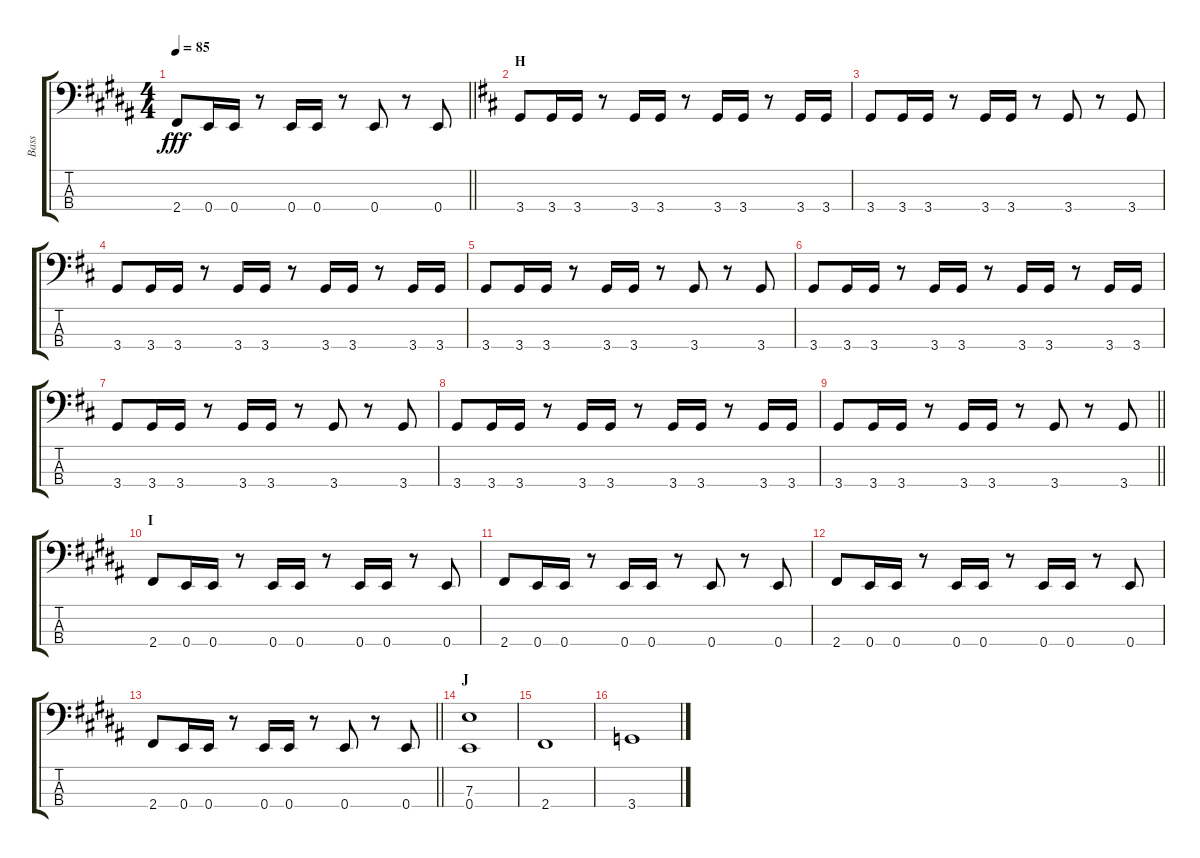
\track ("Bass" "Bass") {instrument electricbassfinger}
\staff {score tabs}
\tuning (G2 D2 A1 E1) {hide}
\ts (4 4)
\tempo 85
\clef f4
\barLineRight lightlight
\ks b
2.4.8{dy fff} 0.4.16 0.4.16 r.8 0.4.16 0.4.16 r.8 0.4.8 r.8 0.4.8 |
\section ("" "H")
\ks d
3.4.8 3.4.16 3.4.16 r.8 3.4.16 3.4.16 r.8 3.4.16 3.4.16 r.8 3.4.16 3.4.16 |
3.4.8 3.4.16 3.4.16 r.8 3.4.16 3.4.16 r.8 3.4.8 r.8 3.4.8 |
3.4.8 3.4.16 3.4.16 r.8 3.4.16 3.4.16 r.8 3.4.16 3.4.16 r.8 3.4.16 3.4.16 |
3.4.8 3.4.16 3.4.16 r.8 3.4.16 3.4.16 r.8 3.4.8 r.8 3.4.8 |
3.4.8 3.4.16 3.4.16 r.8 3.4.16 3.4.16 r.8 3.4.16 3.4.16 r.8 3.4.16 3.4.16 |
3.4.8 3.4.16 3.4.16 r.8 3.4.16 3.4.16 r.8 3.4.8 r.8 3.4.8 |
3.4.8 3.4.16 3.4.16 r.8 3.4.16 3.4.16 r.8 3.4.16 3.4.16 r.8 3.4.16 3.4.16 |
\barLineRight lightlight
3.4.8 3.4.16 3.4.16 r.8 3.4.16 3.4.16 r.8 3.4.8 r.8 3.4.8 |
\section ("" "I")
\ks b
2.4.8 0.4.16 0.4.16 r.8 0.4.16 0.4.16 r.8 0.4.16 0.4.16 r.8 0.4.8 |
2.4.8 0.4.16 0.4.16 r.8 0.4.16 0.4.16 r.8 0.4.8 r.8 0.4.8 |
2.4.8 0.4.16 0.4.16 r.8 0.4.16 0.4.16 r.8 0.4.16 0.4.16 r.8 0.4.8 |
\barLineRight lightlight
2.4.8 0.4.16 0.4.16 r.8 0.4.16 0.4.16 r.8 0.4.8 r.8 0.4.8 |
\section ("" "J")
(7.3 0.4).1 |
2.4.1 |
3.4.1
